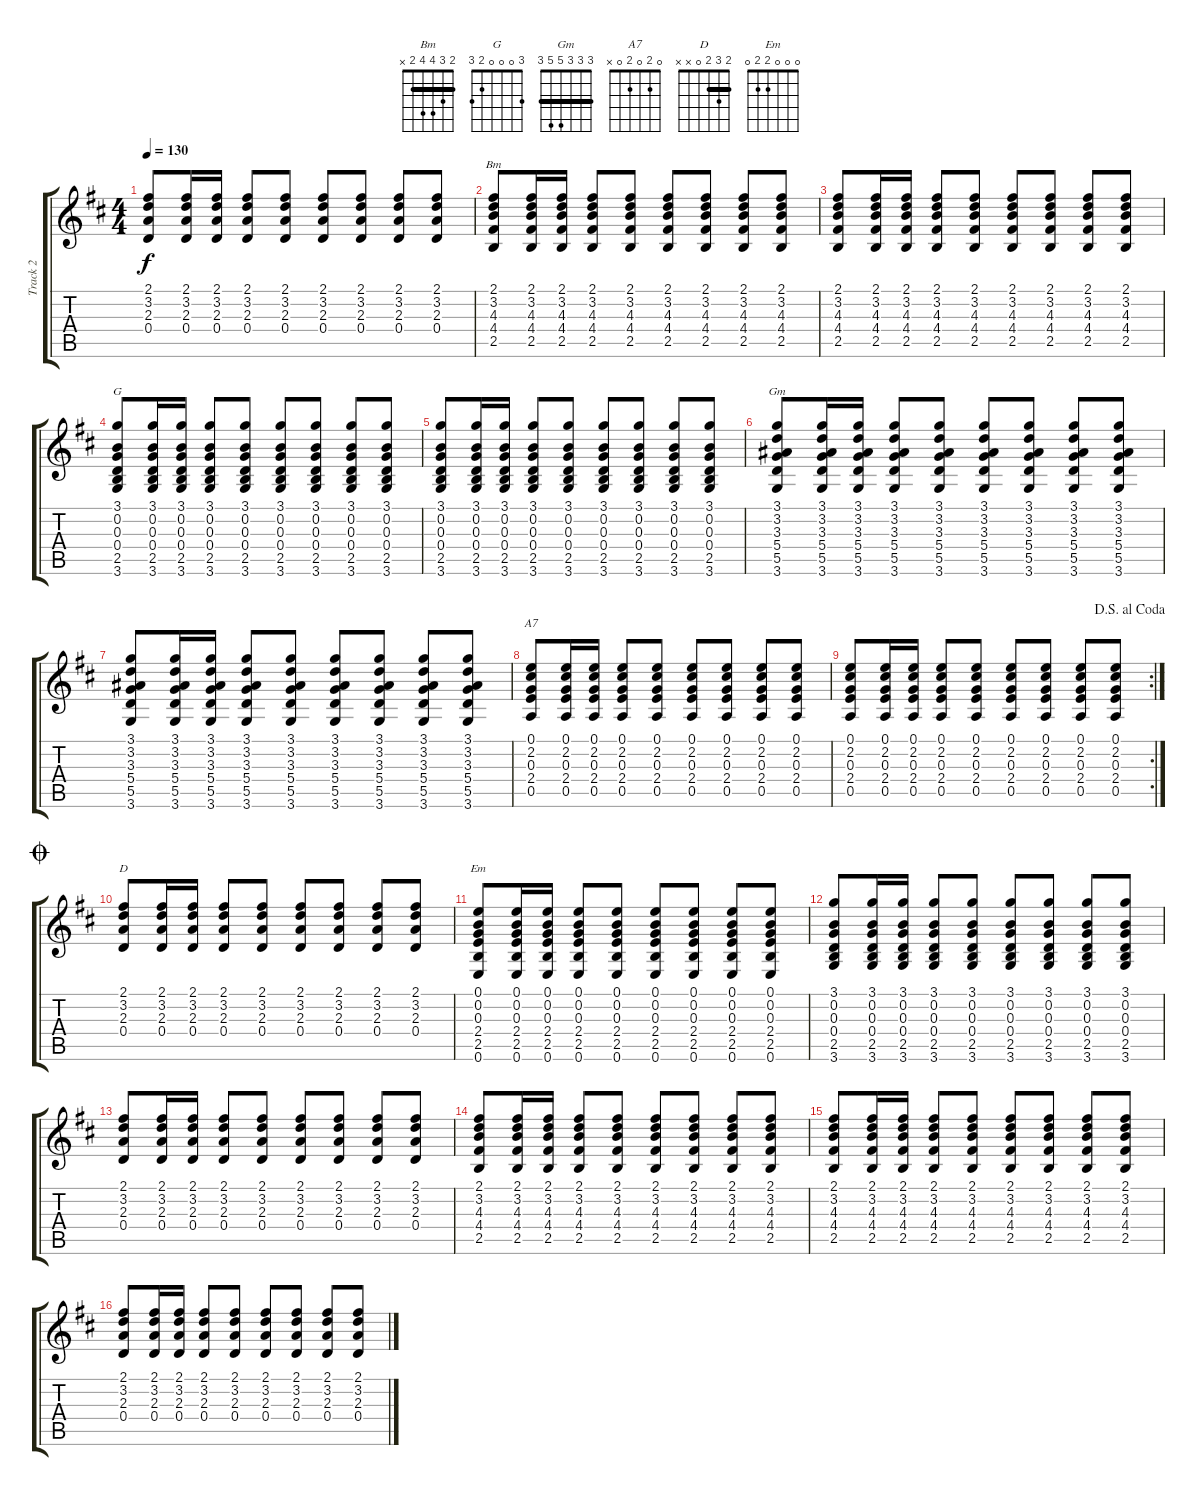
\track ("Track 2" "Track 2") {instrument acousticguitarsteel}
\staff {score tabs}
\tuning (E4 B3 G3 D3 A2 E2) {hide}
\chord ("Bm" 2 3 4 4 2 x) {barre 2}
\chord ("G" 3 0 0 0 2 3)
\chord ("Gm" 3 3 3 5 5 3) {barre 3}
\chord ("A7" 0 2 0 2 0 x)
\chord ("D" 2 3 2 0 x x) {barre 2}
\chord ("Em" 0 0 0 2 2 0)
\ts (4 4)
\tempo 130
\clef g2
\ks d
(2.1 3.2 2.3 0.4).8{dy f} (2.1 3.2 2.3 0.4).16 (2.1 3.2 2.3 0.4).16 (2.1 3.2 2.3 0.4).8 (2.1 3.2 2.3 0.4).8 (2.1 3.2 2.3 0.4).8 (2.1 3.2 2.3 0.4).8 (2.1 3.2 2.3 0.4).8 (2.1 3.2 2.3 0.4).8 |
(2.1 3.2 4.3 4.4 2.5).8{ch "Bm"} (2.1 3.2 4.3 4.4 2.5).16 (2.1 3.2 4.3 4.4 2.5).16 (2.1 3.2 4.3 4.4 2.5).8 (2.1 3.2 4.3 4.4 2.5).8 (2.1 3.2 4.3 4.4 2.5).8 (2.1 3.2 4.3 4.4 2.5).8 (2.1 3.2 4.3 4.4 2.5).8 (2.1 3.2 4.3 4.4 2.5).8 |
(2.1 3.2 4.3 4.4 2.5).8 (2.1 3.2 4.3 4.4 2.5).16 (2.1 3.2 4.3 4.4 2.5).16 (2.1 3.2 4.3 4.4 2.5).8 (2.1 3.2 4.3 4.4 2.5).8 (2.1 3.2 4.3 4.4 2.5).8 (2.1 3.2 4.3 4.4 2.5).8 (2.1 3.2 4.3 4.4 2.5).8 (2.1 3.2 4.3 4.4 2.5).8 |
(3.1 0.2 0.3 0.4 2.5 3.6).8{ch "G"} (3.1 0.2 0.3 0.4 2.5 3.6).16 (3.1 0.2 0.3 0.4 2.5 3.6).16 (3.1 0.2 0.3 0.4 2.5 3.6).8 (3.1 0.2 0.3 0.4 2.5 3.6).8 (3.1 0.2 0.3 0.4 2.5 3.6).8 (3.1 0.2 0.3 0.4 2.5 3.6).8 (3.1 0.2 0.3 0.4 2.5 3.6).8 (3.1 0.2 0.3 0.4 2.5 3.6).8 |
(3.1 0.2 0.3 0.4 2.5 3.6).8 (3.1 0.2 0.3 0.4 2.5 3.6).16 (3.1 0.2 0.3 0.4 2.5 3.6).16 (3.1 0.2 0.3 0.4 2.5 3.6).8 (3.1 0.2 0.3 0.4 2.5 3.6).8 (3.1 0.2 0.3 0.4 2.5 3.6).8 (3.1 0.2 0.3 0.4 2.5 3.6).8 (3.1 0.2 0.3 0.4 2.5 3.6).8 (3.1 0.2 0.3 0.4 2.5 3.6).8 |
(3.1 3.2 3.3 5.4 5.5 3.6).8{ch "Gm"} (3.1 3.2 3.3 5.4 5.5 3.6).16 (3.1 3.2 3.3 5.4 5.5 3.6).16 (3.1 3.2 3.3 5.4 5.5 3.6).8 (3.1 3.2 3.3 5.4 5.5 3.6).8 (3.1 3.2 3.3 5.4 5.5 3.6).8 (3.1 3.2 3.3 5.4 5.5 3.6).8 (3.1 3.2 3.3 5.4 5.5 3.6).8 (3.1 3.2 3.3 5.4 5.5 3.6).8 |
(3.1 3.2 3.3 5.4 5.5 3.6).8 (3.1 3.2 3.3 5.4 5.5 3.6).16 (3.1 3.2 3.3 5.4 5.5 3.6).16 (3.1 3.2 3.3 5.4 5.5 3.6).8 (3.1 3.2 3.3 5.4 5.5 3.6).8 (3.1 3.2 3.3 5.4 5.5 3.6).8 (3.1 3.2 3.3 5.4 5.5 3.6).8 (3.1 3.2 3.3 5.4 5.5 3.6).8 (3.1 3.2 3.3 5.4 5.5 3.6).8 |
(0.1 2.2 0.3 2.4 0.5).8{ch "A7"} (0.1 2.2 0.3 2.4 0.5).16 (0.1 2.2 0.3 2.4 0.5).16 (0.1 2.2 0.3 2.4 0.5).8 (0.1 2.2 0.3 2.4 0.5).8 (0.1 2.2 0.3 2.4 0.5).8 (0.1 2.2 0.3 2.4 0.5).8 (0.1 2.2 0.3 2.4 0.5).8 (0.1 2.2 0.3 2.4 0.5).8 |
\rc 2
\jump dalsegnoalcoda
(0.1 2.2 0.3 2.4 0.5).8 (0.1 2.2 0.3 2.4 0.5).16 (0.1 2.2 0.3 2.4 0.5).16 (0.1 2.2 0.3 2.4 0.5).8 (0.1 2.2 0.3 2.4 0.5).8 (0.1 2.2 0.3 2.4 0.5).8 (0.1 2.2 0.3 2.4 0.5).8 (0.1 2.2 0.3 2.4 0.5).8 (0.1 2.2 0.3 2.4 0.5).8 |
\jump coda
(2.1 3.2 2.3 0.4).8{ch "D"} (2.1 3.2 2.3 0.4).16 (2.1 3.2 2.3 0.4).16 (2.1 3.2 2.3 0.4).8 (2.1 3.2 2.3 0.4).8 (2.1 3.2 2.3 0.4).8 (2.1 3.2 2.3 0.4).8 (2.1 3.2 2.3 0.4).8 (2.1 3.2 2.3 0.4).8 |
(0.1 0.2 0.3 2.4 2.5 0.6).8{ch "Em"} (0.1 0.2 0.3 2.4 2.5 0.6).16 (0.1 0.2 0.3 2.4 2.5 0.6).16 (0.1 0.2 0.3 2.4 2.5 0.6).8 (0.1 0.2 0.3 2.4 2.5 0.6).8 (0.1 0.2 0.3 2.4 2.5 0.6).8 (0.1 0.2 0.3 2.4 2.5 0.6).8 (0.1 0.2 0.3 2.4 2.5 0.6).8 (0.1 0.2 0.3 2.4 2.5 0.6).8 |
(3.1 0.2 0.3 0.4 2.5 3.6).8 (3.1 0.2 0.3 0.4 2.5 3.6).16 (3.1 0.2 0.3 0.4 2.5 3.6).16 (3.1 0.2 0.3 0.4 2.5 3.6).8 (3.1 0.2 0.3 0.4 2.5 3.6).8 (3.1 0.2 0.3 0.4 2.5 3.6).8 (3.1 0.2 0.3 0.4 2.5 3.6).8 (3.1 0.2 0.3 0.4 2.5 3.6).8 (3.1 0.2 0.3 0.4 2.5 3.6).8 |
(2.1 3.2 2.3 0.4).8 (2.1 3.2 2.3 0.4).16 (2.1 3.2 2.3 0.4).16 (2.1 3.2 2.3 0.4).8 (2.1 3.2 2.3 0.4).8 (2.1 3.2 2.3 0.4).8 (2.1 3.2 2.3 0.4).8 (2.1 3.2 2.3 0.4).8 (2.1 3.2 2.3 0.4).8 |
(2.1 3.2 4.3 4.4 2.5).8 (2.1 3.2 4.3 4.4 2.5).16 (2.1 3.2 4.3 4.4 2.5).16 (2.1 3.2 4.3 4.4 2.5).8 (2.1 3.2 4.3 4.4 2.5).8 (2.1 3.2 4.3 4.4 2.5).8 (2.1 3.2 4.3 4.4 2.5).8 (2.1 3.2 4.3 4.4 2.5).8 (2.1 3.2 4.3 4.4 2.5).8 |
(2.1 3.2 4.3 4.4 2.5).8 (2.1 3.2 4.3 4.4 2.5).16 (2.1 3.2 4.3 4.4 2.5).16 (2.1 3.2 4.3 4.4 2.5).8 (2.1 3.2 4.3 4.4 2.5).8 (2.1 3.2 4.3 4.4 2.5).8 (2.1 3.2 4.3 4.4 2.5).8 (2.1 3.2 4.3 4.4 2.5).8 (2.1 3.2 4.3 4.4 2.5).8 |
(2.1 3.2 2.3 0.4).8 (2.1 3.2 2.3 0.4).16 (2.1 3.2 2.3 0.4).16 (2.1 3.2 2.3 0.4).8 (2.1 3.2 2.3 0.4).8 (2.1 3.2 2.3 0.4).8 (2.1 3.2 2.3 0.4).8 (2.1 3.2 2.3 0.4).8 (2.1 3.2 2.3 0.4).8
